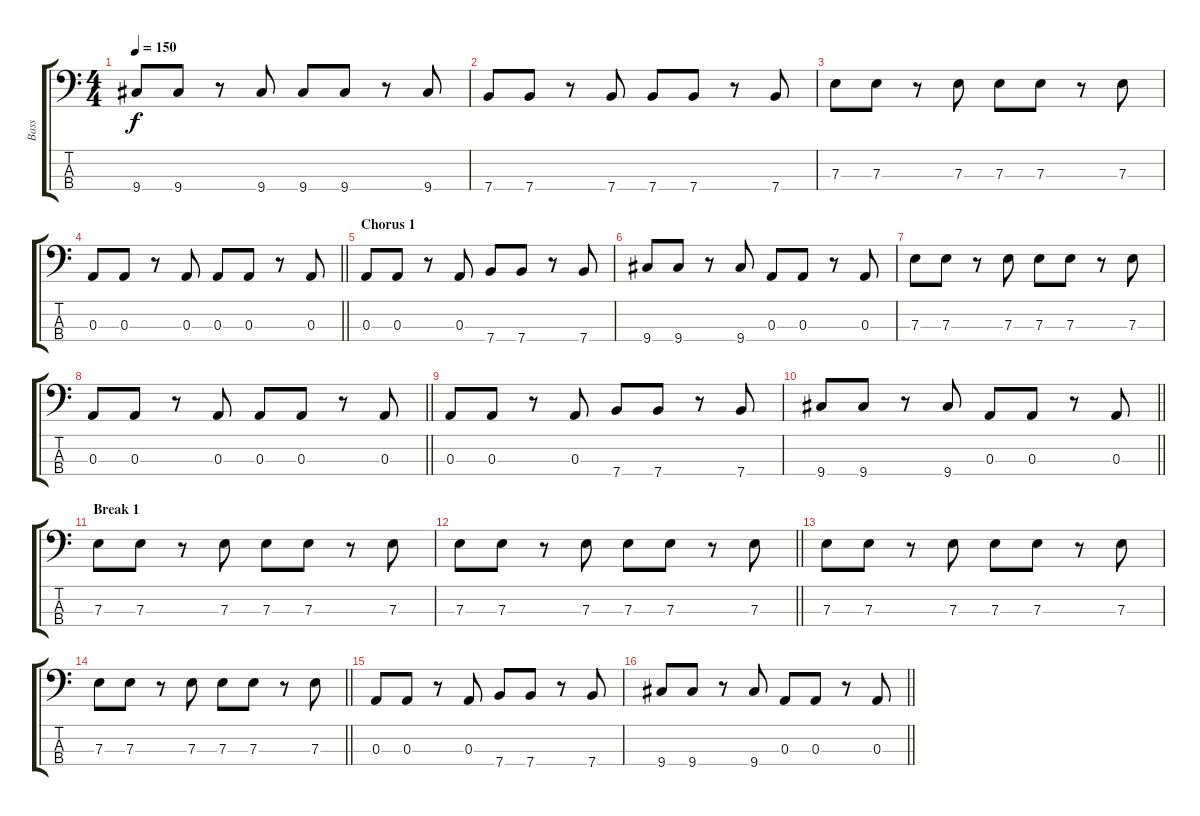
\track ("Bass" "Bass") {instrument electricbasspick}
\staff {score tabs}
\tuning (G2 D2 A1 E1) {hide}
\ts (4 4)
\tempo 150
\clef f4
\ks c
9.4.8{dy f} 9.4.8 r.8 9.4.8 9.4.8 9.4.8 r.8 9.4.8 |
7.4.8 7.4.8 r.8 7.4.8 7.4.8 7.4.8 r.8 7.4.8 |
7.3.8 7.3.8 r.8 7.3.8 7.3.8 7.3.8 r.8 7.3.8 |
\barLineRight lightlight
0.3.8 0.3.8 r.8 0.3.8 0.3.8 0.3.8 r.8 0.3.8 |
\section ("" "Chorus 1")
0.3.8 0.3.8 r.8 0.3.8 7.4.8 7.4.8 r.8 7.4.8 |
9.4.8 9.4.8 r.8 9.4.8 0.3.8 0.3.8 r.8 0.3.8 |
7.3.8 7.3.8 r.8 7.3.8 7.3.8 7.3.8 r.8 7.3.8 |
\barLineRight lightlight
0.3.8 0.3.8 r.8 0.3.8 0.3.8 0.3.8 r.8 0.3.8 |
0.3.8 0.3.8 r.8 0.3.8 7.4.8 7.4.8 r.8 7.4.8 |
\barLineRight lightlight
9.4.8 9.4.8 r.8 9.4.8 0.3.8 0.3.8 r.8 0.3.8 |
\section ("" "Break 1")
7.3.8 7.3.8 r.8 7.3.8 7.3.8 7.3.8 r.8 7.3.8 |
\barLineRight lightlight
7.3.8 7.3.8 r.8 7.3.8 7.3.8 7.3.8 r.8 7.3.8 |
7.3.8 7.3.8 r.8 7.3.8 7.3.8 7.3.8 r.8 7.3.8 |
\barLineRight lightlight
7.3.8 7.3.8 r.8 7.3.8 7.3.8 7.3.8 r.8 7.3.8 |
0.3.8 0.3.8 r.8 0.3.8 7.4.8 7.4.8 r.8 7.4.8 |
\barLineRight lightlight
9.4.8 9.4.8 r.8 9.4.8 0.3.8 0.3.8 r.8 0.3.8
